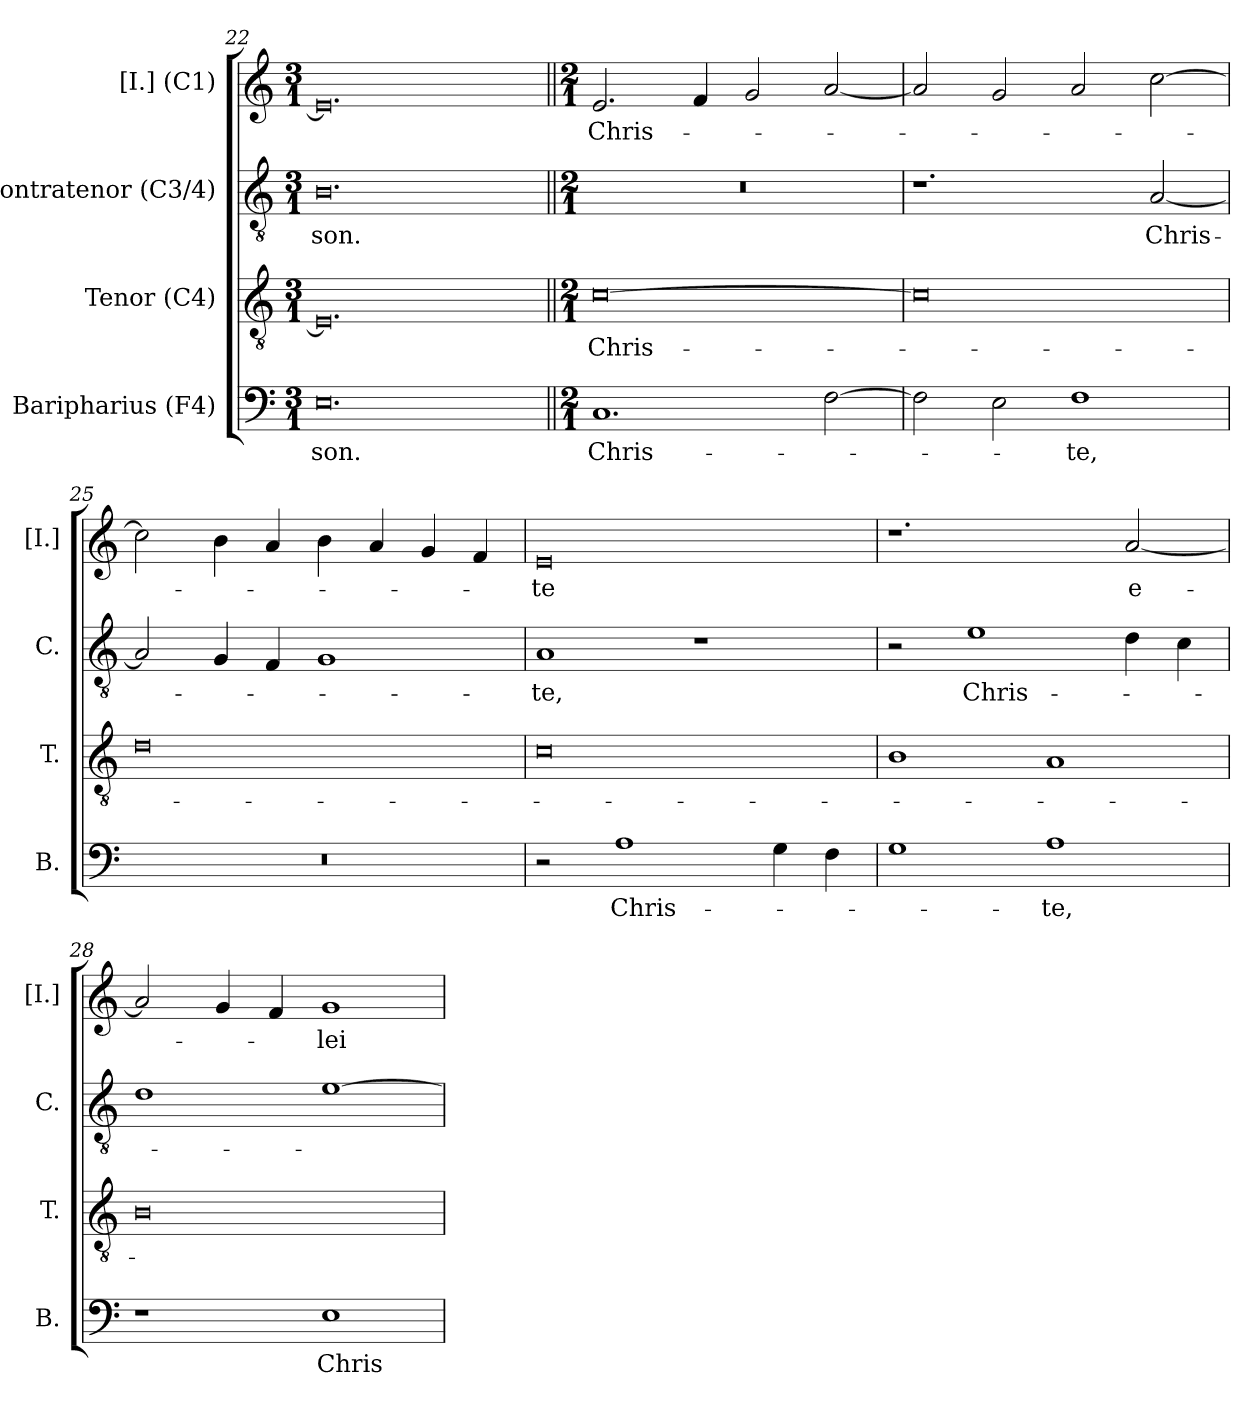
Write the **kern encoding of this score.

**kern	**text	**kern	**text	**kern	**text	**kern	**text
*part4	*part4	*part3	*part3	*part2	*part2	*part1	*part1
*staff4	*staff4	*staff3	*staff3	*staff2	*staff2	*staff1	*staff1
*I"Baripharius (F4)	*	*I"Tenor (C4)	*	*I"Contratenor (C3/4)	*	*I"[I.] (C1)	*
*I'B.	*	*I'T.	*	*I'C.	*	*I'[I.]	*
*clefF4	*	*clefGv2	*	*clefGv2	*	*clefG2	*
*	*	*ITrd7c12	*	*ITrd7c12	*	*	*
*k[]	*	*k[]	*	*k[]	*	*k[]	*
*C:	*	*C:	*	*C:	*	*C:	*
*M3/1	*	*M3/1	*	*M3/1	*	*M3/1	*
=22	=22	=22	=22	=22	=22	=22	=22
!	!LO:LY:b:color=#000000	!	!	!	!	!	!
!	!	!	!	!	!LO:LY:b:color=#000000	!	!
0.Ei	-son.	0.EEi]	.	0.BBi	-son.	0.ei]	.
!!LO:PB:g=z
=23||	=23||	=23||	=23||	=23||	=23||	=23||	=23||
*M2/1	*	*M2/1	*	*M2/1	*	*M2/1	*
!	!LO:LY:b:color=#000000	!	!	!	!	!	!
!	!	!	!LO:LY:b:color=#000000	!LO:N:vis=1	!	!	!
!	!	!	!	!	!	!	!LO:LY:b:color=#000000
1.Ci	Chris-	[0Ci	Chris-	0r	.	2.ei/	Chris-
.	.	.	.	.	.	4fi/	.
.	.	.	.	.	.	2gi/	.
[2Fi\	.	.	.	.	.	[2ai/	.
=24	=24	=24	=24	=24	=24	=24	=24
2Fi\]	.	0Ci]	.	1.r	.	2ai/]	.
2Ei\	.	.	.	.	.	2gi/	.
!	!LO:LY:b:color=#000000	!	!	!	!	!	!
1Fi	-te,	.	.	.	.	2ai/	.
!	!	!	!	!	!LO:LY:b:color=#000000	!	!
.	.	.	.	[2AAi/	Chris-	[2cci\	.
=25	=25	=25	=25	=25	=25	=25	=25
!LO:N:vis=1	!	!	!	!	!	!	!
0r	.	0Di	.	2AAi/]	.	2cci\]	.
.	.	.	.	4GGi/	.	4bi\	.
.	.	.	.	4FFi/	.	4ai/	.
.	.	.	.	1GGi	.	4bi\	.
.	.	.	.	.	.	4ai/	.
.	.	.	.	.	.	4gi/	.
.	.	.	.	.	.	4fi/	.
=26	=26	=26	=26	=26	=26	=26	=26
!	!	!	!	!	!LO:LY:b:color=#000000	!	!
!	!	!	!	!	!	!	!LO:LY:b:color=#000000
2r	.	0Ci	.	1AAi	-te,	0ei	-te
!	!LO:LY:b:color=#000000	!	!	!	!	!	!
1Ai	Chris-	.	.	.	.	.	.
.	.	.	.	1r	.	.	.
4Gi\	.	.	.	.	.	.	.
4Fi\	.	.	.	.	.	.	.
!!LO:LB:g=z
=27	=27	=27	=27	=27	=27	=27	=27
1Gi	.	1BBi	.	2r	.	1.r	.
!	!	!	!	!	!LO:LY:b:color=#000000	!	!
.	.	.	.	1Ei	Chris-	.	.
!	!LO:LY:b:color=#000000	!	!	!	!	!	!
1Ai	-te,	1AAi	.	.	.	.	.
!	!	!	!	!	!	!	!LO:LY:b:color=#000000
.	.	.	.	4Di\	.	[2ai/	e-
.	.	.	.	4Ci\	.	.	.
=28	=28	=28	=28	=28	=28	=28	=28
1r	.	0BBi	.	1Di	.	2ai/]	.
.	.	.	.	.	.	4gi/	.
.	.	.	.	.	.	4fi/	.
!	!LO:LY:b:color=#000000	!	!	!	!	!	!
!	!	!	!	!	!	!	!LO:LY:b:color=#000000
1Ei	Chris-	.	.	[1Ei	.	1gi	-lei-
=	=	=	=	=	=	=	=
*-	*-	*-	*-	*-	*-	*-	*-
